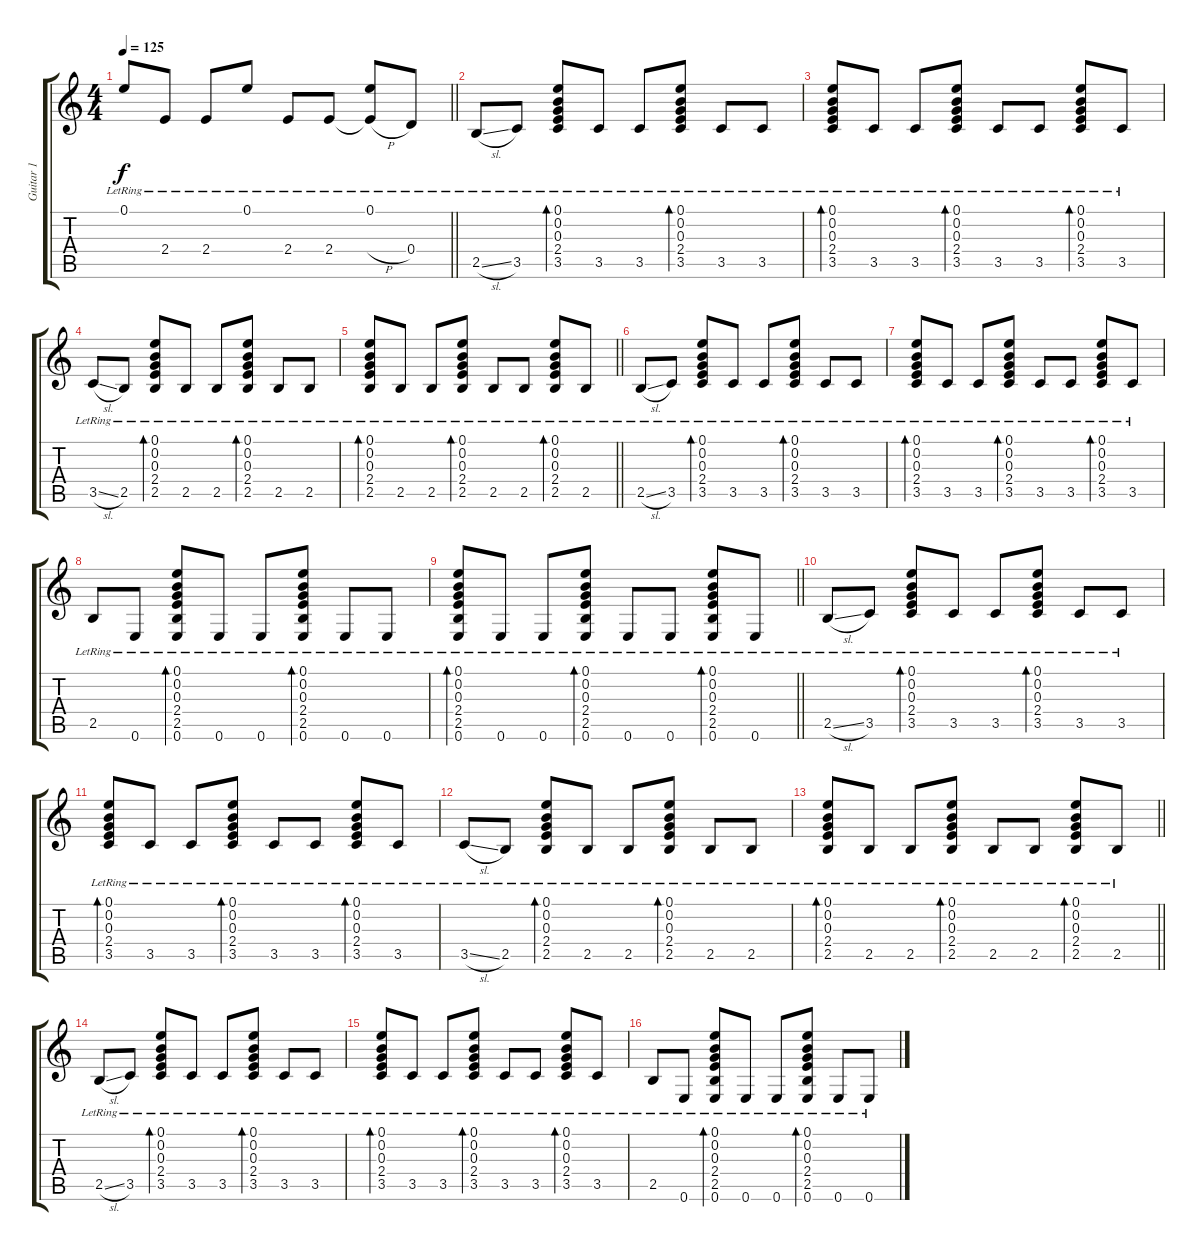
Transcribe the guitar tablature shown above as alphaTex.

\track ("Guitar 1" "Guitar 1") {instrument acousticguitarsteel}
\staff {score tabs}
\tuning (E4 B3 G3 D3 A2 E2) {hide}
\ts (4 4)
\tempo 125
\clef g2
\barLineRight lightlight
\ks c
0.1{lr}.8{dy f} 2.4{lr}.8 2.4{lr}.8 0.1{lr}.8 2.4{lr}.8 2.4{lr}.8 (0.1{lr} 2.4{h t}).8 0.4{lr}.8 |
\section ("" "")
2.5{sl lr}.8 3.5{lr}.8 (0.1{lr} 0.2{lr} 0.3{lr} 2.4{lr} 3.5{lr}).8{bd 120} 3.5{lr}.8 3.5{lr}.8 (0.1{lr} 0.2{lr} 0.3{lr} 2.4{lr} 3.5{lr}).8{bd 120} 3.5{lr}.8 3.5{lr}.8 |
(0.1{lr} 0.2{lr} 0.3{lr} 2.4{lr} 3.5{lr}).8{bd 120} 3.5{lr}.8 3.5{lr}.8 (0.1{lr} 0.2{lr} 0.3{lr} 2.4{lr} 3.5{lr}).8{bd 120} 3.5{lr}.8 3.5{lr}.8 (0.1{lr} 0.2{lr} 0.3{lr} 2.4{lr} 3.5{lr}).8{bd 120} 3.5{lr}.8 |
3.5{sl lr}.8 2.5{lr}.8 (0.1{lr} 0.2{lr} 0.3{lr} 2.4{lr} 2.5{lr}).8{bd 120} 2.5{lr}.8 2.5{lr}.8 (0.1{lr} 0.2{lr} 0.3{lr} 2.4{lr} 2.5{lr}).8{bd 120} 2.5{lr}.8 2.5{lr}.8 |
\barLineRight lightlight
(0.1{lr} 0.2{lr} 0.3{lr} 2.4{lr} 2.5{lr}).8{bd 120} 2.5{lr}.8 2.5{lr}.8 (0.1{lr} 0.2{lr} 0.3{lr} 2.4{lr} 2.5{lr}).8{bd 120} 2.5{lr}.8 2.5{lr}.8 (0.1{lr} 0.2{lr} 0.3{lr} 2.4{lr} 2.5{lr}).8{bd 120} 2.5{lr}.8 |
2.5{sl lr}.8 3.5{lr}.8 (0.1{lr} 0.2{lr} 0.3{lr} 2.4{lr} 3.5{lr}).8{bd 120} 3.5{lr}.8 3.5{lr}.8 (0.1{lr} 0.2{lr} 0.3{lr} 2.4{lr} 3.5{lr}).8{bd 120} 3.5{lr}.8 3.5{lr}.8 |
(0.1{lr} 0.2{lr} 0.3{lr} 2.4{lr} 3.5{lr}).8{bd 120} 3.5{lr}.8 3.5{lr}.8 (0.1{lr} 0.2{lr} 0.3{lr} 2.4{lr} 3.5{lr}).8{bd 120} 3.5{lr}.8 3.5{lr}.8 (0.1{lr} 0.2{lr} 0.3{lr} 2.4{lr} 3.5{lr}).8{bd 120} 3.5{lr}.8 |
2.5{lr}.8 0.6{lr}.8 (0.1{lr} 0.2{lr} 0.3{lr} 2.4{lr} 2.5{lr} 0.6{lr}).8{bd 120} 0.6{lr}.8 0.6{lr}.8 (0.1{lr} 0.2{lr} 0.3{lr} 2.4{lr} 2.5{lr} 0.6{lr}).8{bd 120} 0.6{lr}.8 0.6{lr}.8 |
\barLineRight lightlight
(0.1{lr} 0.2{lr} 0.3{lr} 2.4{lr} 2.5{lr} 0.6{lr}).8{bd 120} 0.6{lr}.8 0.6{lr}.8 (0.1{lr} 0.2{lr} 0.3{lr} 2.4{lr} 2.5{lr} 0.6{lr}).8{bd 120} 0.6{lr}.8 0.6{lr}.8 (0.1{lr} 0.2{lr} 0.3{lr} 2.4{lr} 2.5{lr} 0.6{lr}).8{bd 120} 0.6{lr}.8 |
2.5{sl lr}.8 3.5{lr}.8 (0.1{lr} 0.2{lr} 0.3{lr} 2.4{lr} 3.5{lr}).8{bd 120} 3.5{lr}.8 3.5{lr}.8 (0.1{lr} 0.2{lr} 0.3{lr} 2.4{lr} 3.5{lr}).8{bd 120} 3.5{lr}.8 3.5{lr}.8 |
(0.1{lr} 0.2{lr} 0.3{lr} 2.4{lr} 3.5{lr}).8{bd 120} 3.5{lr}.8 3.5{lr}.8 (0.1{lr} 0.2{lr} 0.3{lr} 2.4{lr} 3.5{lr}).8{bd 120} 3.5{lr}.8 3.5{lr}.8 (0.1{lr} 0.2{lr} 0.3{lr} 2.4{lr} 3.5{lr}).8{bd 120} 3.5{lr}.8 |
3.5{sl lr}.8 2.5{lr}.8 (0.1{lr} 0.2{lr} 0.3{lr} 2.4{lr} 2.5{lr}).8{bd 120} 2.5{lr}.8 2.5{lr}.8 (0.1{lr} 0.2{lr} 0.3{lr} 2.4{lr} 2.5{lr}).8{bd 120} 2.5{lr}.8 2.5{lr}.8 |
\barLineRight lightlight
(0.1{lr} 0.2{lr} 0.3{lr} 2.4{lr} 2.5{lr}).8{bd 120} 2.5{lr}.8 2.5{lr}.8 (0.1{lr} 0.2{lr} 0.3{lr} 2.4{lr} 2.5{lr}).8{bd 120} 2.5{lr}.8 2.5{lr}.8 (0.1{lr} 0.2{lr} 0.3{lr} 2.4{lr} 2.5{lr}).8{bd 120} 2.5{lr}.8 |
2.5{sl lr}.8 3.5{lr}.8 (0.1{lr} 0.2{lr} 0.3{lr} 2.4{lr} 3.5{lr}).8{bd 120} 3.5{lr}.8 3.5{lr}.8 (0.1{lr} 0.2{lr} 0.3{lr} 2.4{lr} 3.5{lr}).8{bd 120} 3.5{lr}.8 3.5{lr}.8 |
(0.1{lr} 0.2{lr} 0.3{lr} 2.4{lr} 3.5{lr}).8{bd 120} 3.5{lr}.8 3.5{lr}.8 (0.1{lr} 0.2{lr} 0.3{lr} 2.4{lr} 3.5{lr}).8{bd 120} 3.5{lr}.8 3.5{lr}.8 (0.1{lr} 0.2{lr} 0.3{lr} 2.4{lr} 3.5{lr}).8{bd 120} 3.5{lr}.8 |
2.5{lr}.8 0.6{lr}.8 (0.1{lr} 0.2{lr} 0.3{lr} 2.4{lr} 2.5{lr} 0.6{lr}).8{bd 120} 0.6{lr}.8 0.6{lr}.8 (0.1{lr} 0.2{lr} 0.3{lr} 2.4{lr} 2.5{lr} 0.6{lr}).8{bd 120} 0.6{lr}.8 0.6{lr}.8
